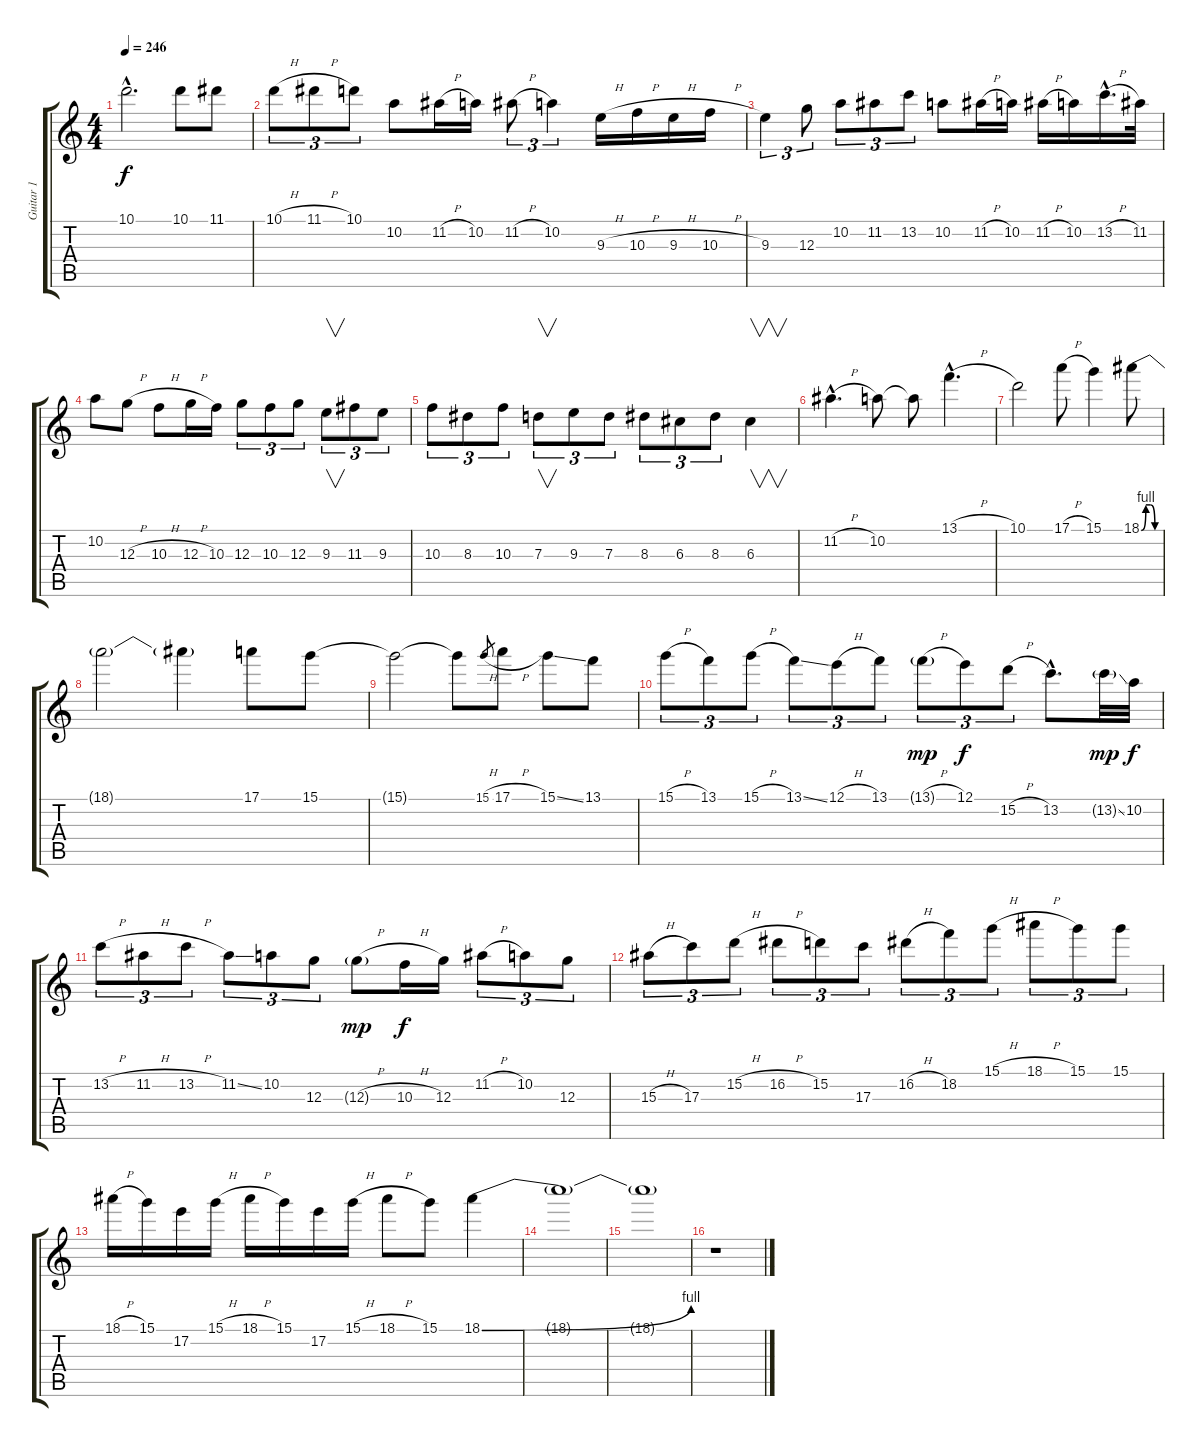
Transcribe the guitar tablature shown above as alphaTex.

\track ("Guitar 1" "Guitar 1") {instrument distortionguitar}
\staff {score tabs}
\tuning (E4 B3 G3 D3 A2 E2) {hide}
\ts (4 4)
\tempo 246
\clef g2
\ks c
10.1{hac}.2{d dy f} 10.1.8 11.1.8 |
10.1{h}.8{tu (3 2)} 11.1{h}.8{tu (3 2)} 10.1.8{tu (3 2)} 10.2.8 11.2{h}.16 10.2.16 11.2{h}.8{tu (3 2)} 10.2.4{tu (3 2)} 9.3{h}.16 10.3{h}.16 9.3{h}.16 10.3{h}.16 |
9.3.4{tu (3 2)} 12.3.8{tu (3 2)} 10.2.8{tu (3 2)} 11.2.8{tu (3 2)} 13.2.8{tu (3 2)} 10.2.8 11.2{h}.16 10.2.16 11.2{h}.16 10.2.16 13.2{h hac}.16{d} 11.2.32 |
10.2.8 12.3{h}.8 10.3{h}.8 12.3{h}.16 10.3.16 12.3.8{tu (3 2)} 10.3.8{tu (3 2)} 12.3.8{tu (3 2)} 9.3.8{v tu (3 2)} 11.3.8{tu (3 2)} 9.3.8{tu (3 2)} |
10.3.8{tu (3 2)} 8.3.8{tu (3 2)} 10.3.8{tu (3 2)} 7.3.8{v tu (3 2)} 9.3.8{tu (3 2)} 7.3.8{tu (3 2)} 8.3.8{tu (3 2)} 6.3.8{tu (3 2)} 8.3.8{tu (3 2)} 6.3.4{v} |
11.2{h hac}.4{d} 10.2.8 10.2{t}.8 13.1{h hac}.4{d} |
10.1.2 17.1{h}.8 15.1.4 18.1{be (custom 0 0 15 4 30 4 45 0 60 0)}.8 |
18.1{t}.2 18.1{t}.4 17.1.8 15.1.8 |
15.1{t}.2 15.1{t}.8 15.1{h}.8{gr} 17.1{h}.8 15.1{ss}.8 13.1.8 |
15.1{h}.8{tu (3 2)} 13.1.8{tu (3 2)} 15.1{h}.8{tu (3 2)} 13.1{ss}.8{tu (3 2)} 12.1{h}.8{tu (3 2)} 13.1.8{tu (3 2)} 13.1{h g}.8{tu (3 2) dy mp} 12.1.8{tu (3 2) dy f} 15.2{h}.8{tu (3 2)} 13.2{hac}.8{d} 13.2{ss g}.32{dy mp} 10.2.32{dy f} |
13.2{h}.8{tu (3 2)} 11.2{h}.8{tu (3 2)} 13.2{h}.8{tu (3 2)} 11.2{ss}.8{tu (3 2)} 10.2.8{tu (3 2)} 12.3.8{tu (3 2)} 12.3{h g}.8{dy mp} 10.3{h}.16{dy f} 12.3.16 11.2{h}.8{tu (3 2)} 10.2.8{tu (3 2)} 12.3.8{tu (3 2)} |
15.3{h}.8{tu (3 2)} 17.3.8{tu (3 2)} 15.2{h}.8{tu (3 2)} 16.2{h}.8{tu (3 2)} 15.2.8{tu (3 2)} 17.3.8{tu (3 2)} 16.2{h}.8{tu (3 2)} 18.2.8{tu (3 2)} 15.1{h}.8{tu (3 2)} 18.1{h}.8{tu (3 2)} 15.1.8{tu (3 2)} 15.1.8{tu (3 2)} |
18.1{h}.16 15.1.16 17.2.16 15.1{h}.16 18.1{h}.16 15.1.16 17.2.16 15.1{h}.16 18.1{h}.8 15.1.8 18.1{be (bend 0 0 60 4)}.4 |
18.1{t}.1 |
18.1{t}.1 |
r.1
